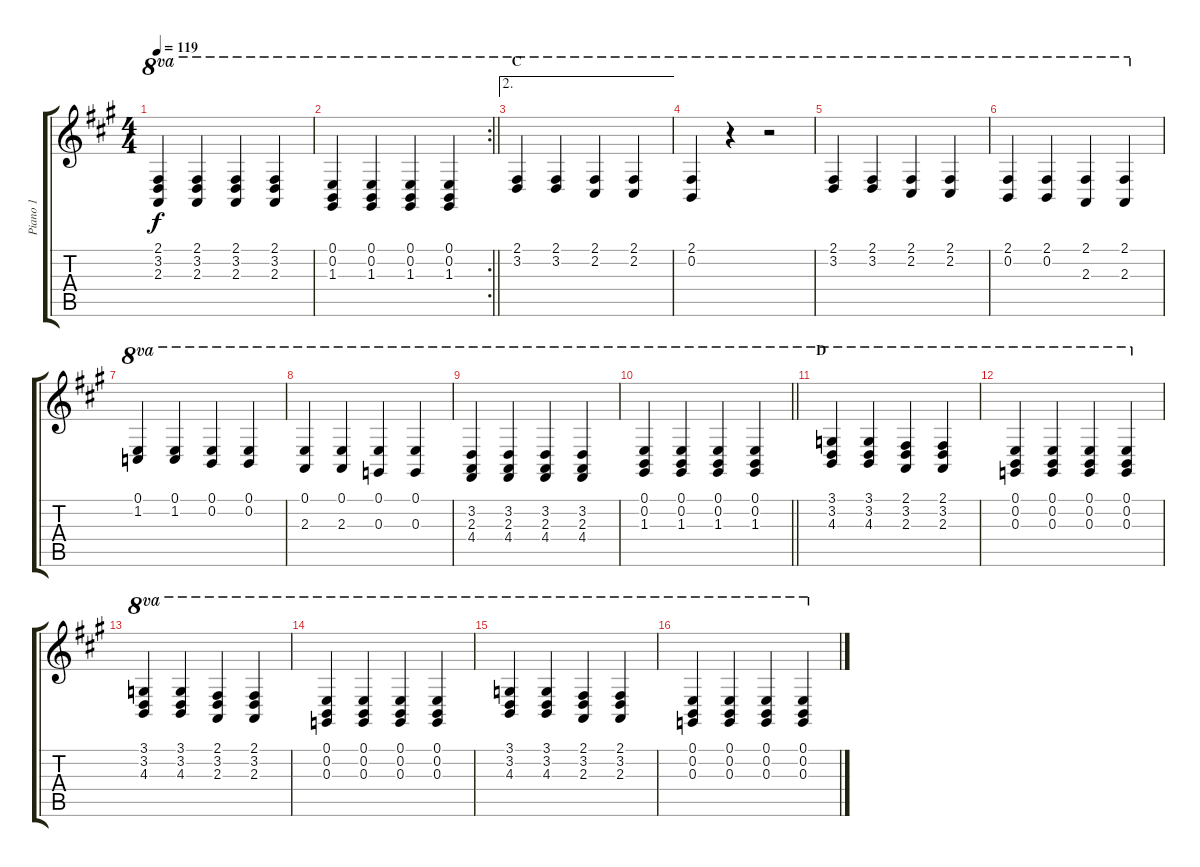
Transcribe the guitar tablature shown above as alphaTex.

\track ("Piano 1" "Piano 1") {instrument electricgrandpiano}
\staff {score tabs}
\tuning (E4 B3 G3 D3 A2 E2) {hide}
\ts (4 4)
\tempo 119
\clef g2
\ks a
(2.1 3.2 2.3).4{ot 8va dy f} (2.1 3.2 2.3).4{ot 8va} (2.1 3.2 2.3).4{ot 8va} (2.1 3.2 2.3).4{ot 8va} |
\rc 2
\barLineRight lightlight
(0.1 0.2 1.3).4{ot 8va} (0.1 0.2 1.3).4{ot 8va} (0.1 0.2 1.3).4{ot 8va} (0.1 0.2 1.3).4{ot 8va} |
\ae 2
\section ("" "C")
(2.1 3.2).4{ot 8va} (2.1 3.2).4{ot 8va} (2.1 2.2).4{ot 8va} (2.1 2.2).4{ot 8va} |
(2.1 0.2).4{ot 8va} r.4{ot 8va} r.2{ot 8va} |
(2.1 3.2).4{ot 8va} (2.1 3.2).4{ot 8va} (2.1 2.2).4{ot 8va} (2.1 2.2).4{ot 8va} |
(2.1 0.2).4{ot 8va} (2.1 0.2).4{ot 8va} (2.1 2.3).4{ot 8va} (2.1 2.3).4{ot 8va} |
(0.1 1.2).4{ot 8va} (0.1 1.2).4{ot 8va} (0.1 0.2).4{ot 8va} (0.1 0.2).4{ot 8va} |
(0.1 2.3).4{ot 8va} (0.1 2.3).4{ot 8va} (0.1 0.3).4{ot 8va} (0.1 0.3).4{ot 8va} |
(3.2 2.3 4.4).4{ot 8va} (3.2 2.3 4.4).4{ot 8va} (3.2 2.3 4.4).4{ot 8va} (3.2 2.3 4.4).4{ot 8va} |
\barLineRight lightlight
(0.1 0.2 1.3).4{ot 8va} (0.1 0.2 1.3).4{ot 8va} (0.1 0.2 1.3).4{ot 8va} (0.1 0.2 1.3).4{ot 8va} |
\section ("" "D")
(3.1 3.2 4.3).4{ot 8va} (3.1 3.2 4.3).4{ot 8va} (2.1 3.2 2.3).4{ot 8va} (2.1 3.2 2.3).4{ot 8va} |
(0.1 0.2 0.3).4{ot 8va} (0.1 0.2 0.3).4{ot 8va} (0.1 0.2 0.3).4{ot 8va} (0.1 0.2 0.3).4{ot 8va} |
(3.1 3.2 4.3).4{ot 8va} (3.1 3.2 4.3).4{ot 8va} (2.1 3.2 2.3).4{ot 8va} (2.1 3.2 2.3).4{ot 8va} |
(0.1 0.2 0.3).4{ot 8va} (0.1 0.2 0.3).4{ot 8va} (0.1 0.2 0.3).4{ot 8va} (0.1 0.2 0.3).4{ot 8va} |
(3.1 3.2 4.3).4{ot 8va} (3.1 3.2 4.3).4{ot 8va} (2.1 3.2 2.3).4{ot 8va} (2.1 3.2 2.3).4{ot 8va} |
(0.1 0.2 0.3).4{ot 8va} (0.1 0.2 0.3).4{ot 8va} (0.1 0.2 0.3).4{ot 8va} (0.1 0.2 0.3).4{ot 8va}
